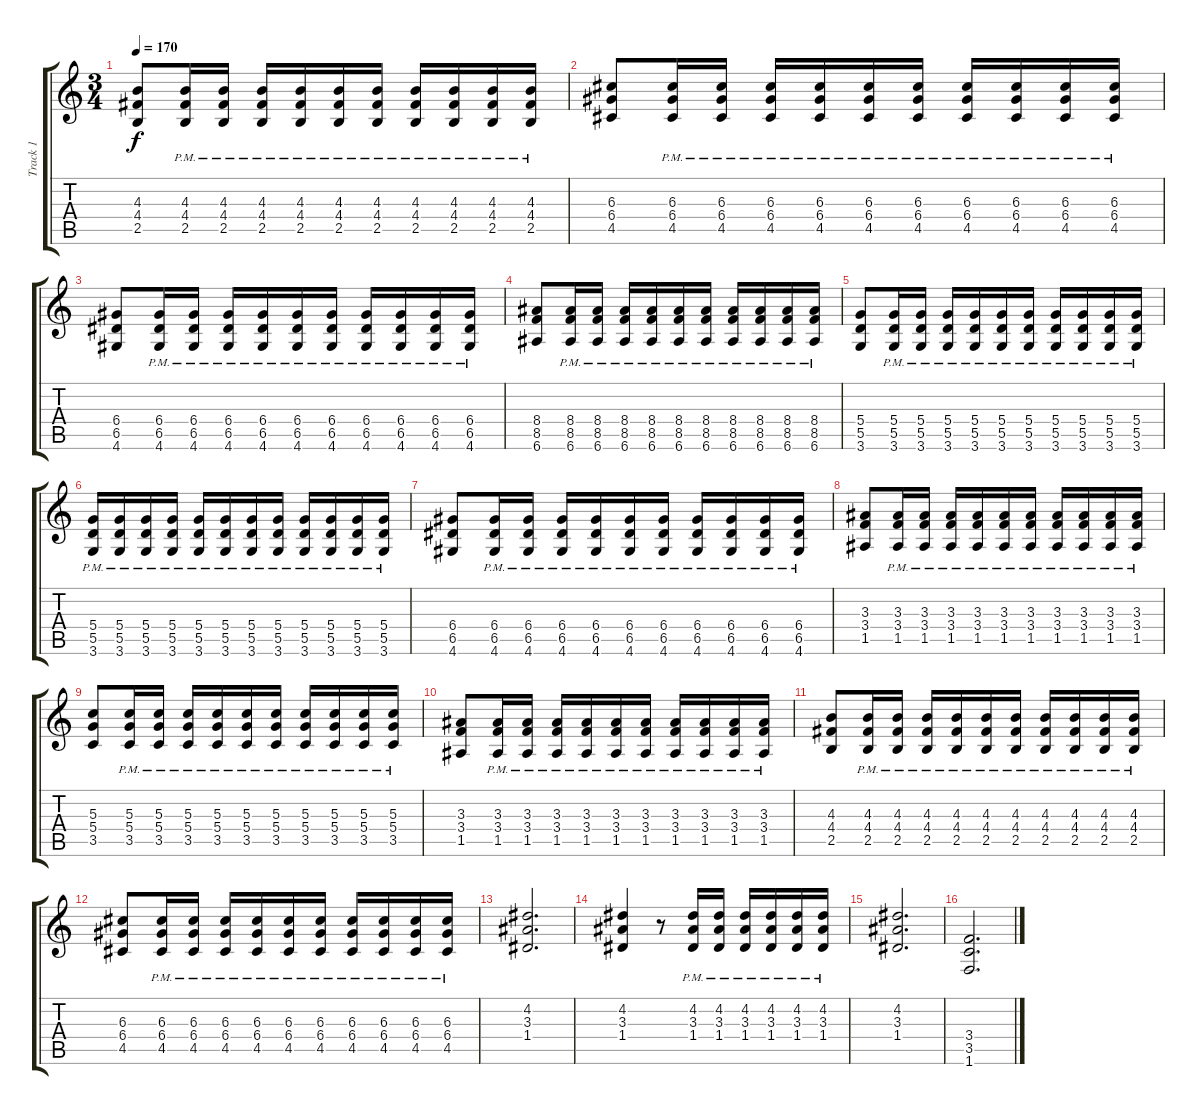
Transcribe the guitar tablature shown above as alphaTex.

\track ("Track 1" "Track 1") {instrument overdrivenguitar}
\staff {score tabs}
\tuning (E4 B3 G3 D3 A2 E2) {hide}
\ts (3 4)
\tempo 170
\clef g2
\ks c
(4.3 4.4 2.5).8{dy f} (4.3{pm} 4.4{pm} 2.5{pm}).16 (4.3{pm} 4.4{pm} 2.5{pm}).16 (4.3{pm} 4.4{pm} 2.5{pm}).16 (4.3{pm} 4.4{pm} 2.5{pm}).16 (4.3{pm} 4.4{pm} 2.5{pm}).16 (4.3{pm} 4.4{pm} 2.5{pm}).16 (4.3{pm} 4.4{pm} 2.5{pm}).16 (4.3{pm} 4.4{pm} 2.5{pm}).16 (4.3{pm} 4.4{pm} 2.5{pm}).16 (4.3{pm} 4.4{pm} 2.5{pm}).16 |
(6.3 6.4 4.5).8 (6.3{pm} 6.4{pm} 4.5{pm}).16 (6.3{pm} 6.4{pm} 4.5{pm}).16 (6.3{pm} 6.4{pm} 4.5{pm}).16 (6.3{pm} 6.4{pm} 4.5{pm}).16 (6.3{pm} 6.4{pm} 4.5{pm}).16 (6.3{pm} 6.4{pm} 4.5{pm}).16 (6.3{pm} 6.4{pm} 4.5{pm}).16 (6.3{pm} 6.4{pm} 4.5{pm}).16 (6.3{pm} 6.4{pm} 4.5{pm}).16 (6.3{pm} 6.4{pm} 4.5{pm}).16 |
(6.4 6.5 4.6).8 (6.4{pm} 6.5{pm} 4.6{pm}).16 (6.4{pm} 6.5{pm} 4.6{pm}).16 (6.4{pm} 6.5{pm} 4.6{pm}).16 (6.4{pm} 6.5{pm} 4.6{pm}).16 (6.4{pm} 6.5{pm} 4.6{pm}).16 (6.4{pm} 6.5{pm} 4.6{pm}).16 (6.4{pm} 6.5{pm} 4.6{pm}).16 (6.4{pm} 6.5{pm} 4.6{pm}).16 (6.4{pm} 6.5{pm} 4.6{pm}).16 (6.4{pm} 6.5{pm} 4.6{pm}).16 |
(8.4 8.5 6.6).8 (8.4{pm} 8.5{pm} 6.6{pm}).16 (8.4{pm} 8.5{pm} 6.6{pm}).16 (8.4{pm} 8.5{pm} 6.6{pm}).16 (8.4{pm} 8.5{pm} 6.6{pm}).16 (8.4{pm} 8.5{pm} 6.6{pm}).16 (8.4{pm} 8.5{pm} 6.6{pm}).16 (8.4{pm} 8.5{pm} 6.6{pm}).16 (8.4{pm} 8.5{pm} 6.6{pm}).16 (8.4{pm} 8.5{pm} 6.6{pm}).16 (8.4{pm} 8.5{pm} 6.6{pm}).16 |
(5.4 5.5 3.6).8 (5.4{pm} 5.5{pm} 3.6{pm}).16 (5.4{pm} 5.5{pm} 3.6{pm}).16 (5.4{pm} 5.5{pm} 3.6{pm}).16 (5.4{pm} 5.5{pm} 3.6{pm}).16 (5.4{pm} 5.5{pm} 3.6{pm}).16 (5.4{pm} 5.5{pm} 3.6{pm}).16 (5.4{pm} 5.5{pm} 3.6{pm}).16 (5.4{pm} 5.5{pm} 3.6{pm}).16 (5.4{pm} 5.5{pm} 3.6{pm}).16 (5.4{pm} 5.5{pm} 3.6{pm}).16 |
(5.4{pm} 5.5{pm} 3.6{pm}).16 (5.4{pm} 5.5{pm} 3.6{pm}).16 (5.4{pm} 5.5{pm} 3.6{pm}).16 (5.4{pm} 5.5{pm} 3.6{pm}).16 (5.4{pm} 5.5{pm} 3.6{pm}).16 (5.4{pm} 5.5{pm} 3.6{pm}).16 (5.4{pm} 5.5{pm} 3.6{pm}).16 (5.4{pm} 5.5{pm} 3.6{pm}).16 (5.4{pm} 5.5{pm} 3.6{pm}).16 (5.4{pm} 5.5{pm} 3.6{pm}).16 (5.4{pm} 5.5{pm} 3.6{pm}).16 (5.4{pm} 5.5{pm} 3.6{pm}).16 |
(6.4 6.5 4.6).8 (6.4{pm} 6.5{pm} 4.6{pm}).16 (6.4{pm} 6.5{pm} 4.6{pm}).16 (6.4{pm} 6.5{pm} 4.6{pm}).16 (6.4{pm} 6.5{pm} 4.6{pm}).16 (6.4{pm} 6.5{pm} 4.6{pm}).16 (6.4{pm} 6.5{pm} 4.6{pm}).16 (6.4{pm} 6.5{pm} 4.6{pm}).16 (6.4{pm} 6.5{pm} 4.6{pm}).16 (6.4{pm} 6.5{pm} 4.6{pm}).16 (6.4{pm} 6.5{pm} 4.6{pm}).16 |
(3.3 3.4 1.5).8 (3.3{pm} 3.4{pm} 1.5{pm}).16 (3.3{pm} 3.4{pm} 1.5{pm}).16 (3.3{pm} 3.4{pm} 1.5{pm}).16 (3.3{pm} 3.4{pm} 1.5{pm}).16 (3.3{pm} 3.4{pm} 1.5{pm}).16 (3.3{pm} 3.4{pm} 1.5{pm}).16 (3.3{pm} 3.4{pm} 1.5{pm}).16 (3.3{pm} 3.4{pm} 1.5{pm}).16 (3.3{pm} 3.4{pm} 1.5{pm}).16 (3.3{pm} 3.4{pm} 1.5{pm}).16 |
(5.3 5.4 3.5).8 (5.3{pm} 5.4{pm} 3.5{pm}).16 (5.3{pm} 5.4{pm} 3.5{pm}).16 (5.3{pm} 5.4{pm} 3.5{pm}).16 (5.3{pm} 5.4{pm} 3.5{pm}).16 (5.3{pm} 5.4{pm} 3.5{pm}).16 (5.3{pm} 5.4{pm} 3.5{pm}).16 (5.3{pm} 5.4{pm} 3.5{pm}).16 (5.3{pm} 5.4{pm} 3.5{pm}).16 (5.3{pm} 5.4{pm} 3.5{pm}).16 (5.3{pm} 5.4{pm} 3.5{pm}).16 |
(3.3 3.4 1.5).8 (3.3{pm} 3.4{pm} 1.5{pm}).16 (3.3{pm} 3.4{pm} 1.5{pm}).16 (3.3{pm} 3.4{pm} 1.5{pm}).16 (3.3{pm} 3.4{pm} 1.5{pm}).16 (3.3{pm} 3.4{pm} 1.5{pm}).16 (3.3{pm} 3.4{pm} 1.5{pm}).16 (3.3{pm} 3.4{pm} 1.5{pm}).16 (3.3{pm} 3.4{pm} 1.5{pm}).16 (3.3{pm} 3.4{pm} 1.5{pm}).16 (3.3{pm} 3.4{pm} 1.5{pm}).16 |
(4.3 4.4 2.5).8 (4.3{pm} 4.4{pm} 2.5{pm}).16 (4.3{pm} 4.4{pm} 2.5{pm}).16 (4.3{pm} 4.4{pm} 2.5{pm}).16 (4.3{pm} 4.4{pm} 2.5{pm}).16 (4.3{pm} 4.4{pm} 2.5{pm}).16 (4.3{pm} 4.4{pm} 2.5{pm}).16 (4.3{pm} 4.4{pm} 2.5{pm}).16 (4.3{pm} 4.4{pm} 2.5{pm}).16 (4.3{pm} 4.4{pm} 2.5{pm}).16 (4.3{pm} 4.4{pm} 2.5{pm}).16 |
(6.3 6.4 4.5).8 (6.3{pm} 6.4{pm} 4.5{pm}).16 (6.3{pm} 6.4{pm} 4.5{pm}).16 (6.3{pm} 6.4{pm} 4.5{pm}).16 (6.3{pm} 6.4{pm} 4.5{pm}).16 (6.3{pm} 6.4{pm} 4.5{pm}).16 (6.3{pm} 6.4{pm} 4.5{pm}).16 (6.3{pm} 6.4{pm} 4.5{pm}).16 (6.3{pm} 6.4{pm} 4.5{pm}).16 (6.3{pm} 6.4{pm} 4.5{pm}).16 (6.3{pm} 6.4{pm} 4.5{pm}).16 |
(4.2 3.3 1.4).2{d} |
(4.2 3.3 1.4).4 r.8 (4.2{pm} 3.3{pm} 1.4{pm}).16 (4.2{pm} 3.3{pm} 1.4{pm}).16 (4.2{pm} 3.3{pm} 1.4{pm}).16 (4.2{pm} 3.3{pm} 1.4{pm}).16 (4.2{pm} 3.3{pm} 1.4{pm}).16 (4.2{pm} 3.3{pm} 1.4{pm}).16 |
(4.2 3.3 1.4).2{d} |
(3.4 3.5 1.6).2{d}
